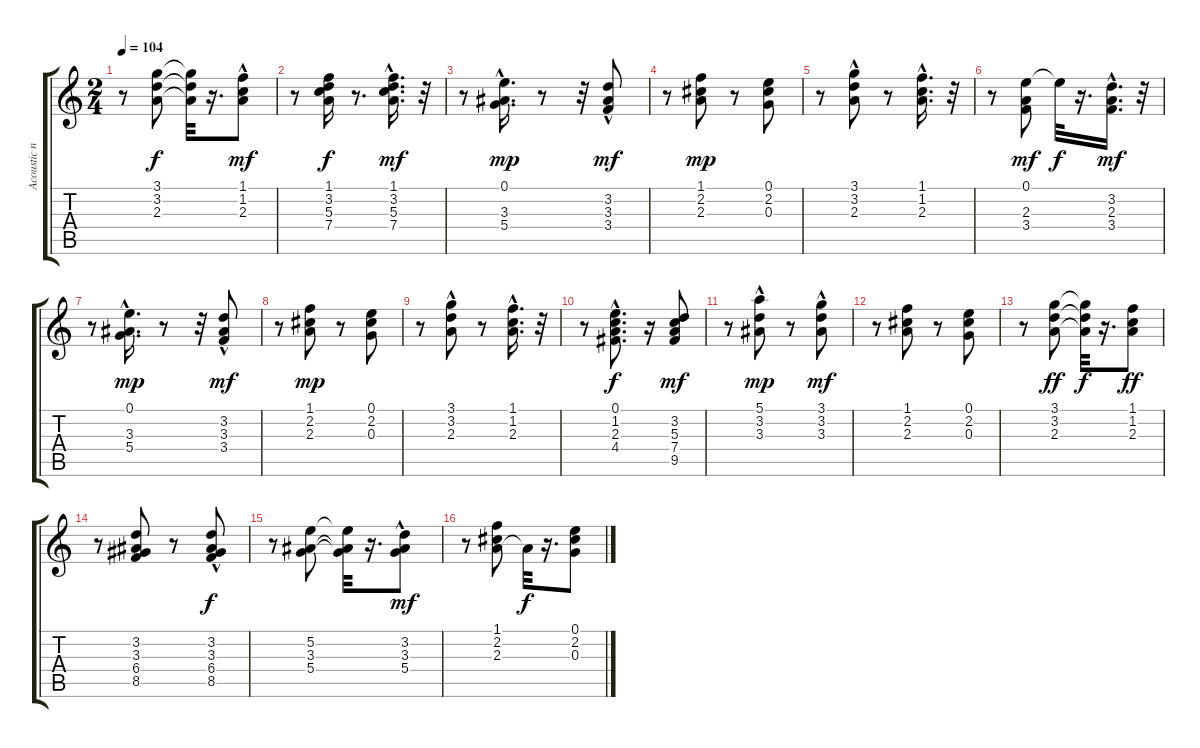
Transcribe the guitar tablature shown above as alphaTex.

\track ("Acoustic nylon" "Acoustic n") {instrument acousticguitarnylon}
\staff {score tabs}
\tuning (E4 B3 G3 D3 A2 E2) {hide}
\ts (2 4)
\tempo 104
\clef g2
\ks c
r.8{dy f} (3.1 3.2 2.3).8 (3.1{t} 3.2{t} 2.3{t}).32 r.16{d} (1.1{hac} 1.2{hac} 2.3).8{dy mf} |
r.8 (1.1 3.2 5.3 7.4).16{dy f} r.8{d} (1.1{hac} 3.2 5.3 7.4).16{d dy mf} r.32 |
r.8 (0.1{hac} 3.3{hac} 5.4{hac}).16{d dy mp} r.8 r.32 (3.2 3.3{hac} 3.4{hac}).8{dy mf} |
r.8 (1.1 2.2 2.3).8{dy mp} r.8 (0.1 2.2 0.3).8 |
r.8 (3.1 3.2{hac} 2.3).8 r.8 (1.1{hac} 1.2{hac} 2.3{hac}).16{d} r.32 |
r.8 (0.1 2.3 3.4).8{dy mf} 0.1{t}.32{dy f} r.16{d} (3.2{hac} 2.3{hac} 3.4{hac}).16{d dy mf} r.32 |
r.8 (0.1{hac} 3.3{hac} 5.4{hac}).16{d dy mp} r.8 r.32 (3.2 3.3{hac} 3.4{hac}).8{dy mf} |
r.8 (1.1 2.2 2.3).8{dy mp} r.8 (0.1 2.2 0.3).8 |
r.8 (3.1 3.2{hac} 2.3).8 r.8 (1.1{hac} 1.2{hac} 2.3{hac}).16{d} r.32 |
r.8 (0.1{hac} 1.2{hac} 2.3 4.4{hac}).8{d dy f} r.16 (3.2 5.3 7.4 9.5).8{dy mf} |
r.8 (5.1 3.2 3.3{hac}).8{dy mp} r.8 (3.1{hac} 3.2 3.3{hac}).8{dy mf} |
r.8 (1.1 2.2 2.3).8 r.8 (0.1 2.2 0.3).8 |
r.8 (3.1 3.2 2.3).8{dy ff} (3.1{t} 3.2{t} 2.3{t}).32{dy f} r.16{d} (1.1 1.2 2.3).8{dy ff} |
r.8 (3.2 3.3 6.4 8.5).8 r.8 (3.2 3.3 6.4{hac} 8.5{hac}).8{dy f} |
r.8 (5.2 3.3 5.4).8 (5.2{t} 3.3{t} 5.4{t}).32 r.16{d} (3.2 3.3{hac} 5.4).8{dy mf} |
r.8 (1.1 2.2 2.3).8 2.3{t}.32{dy f} r.16{d} (0.1 2.2 0.3).8
